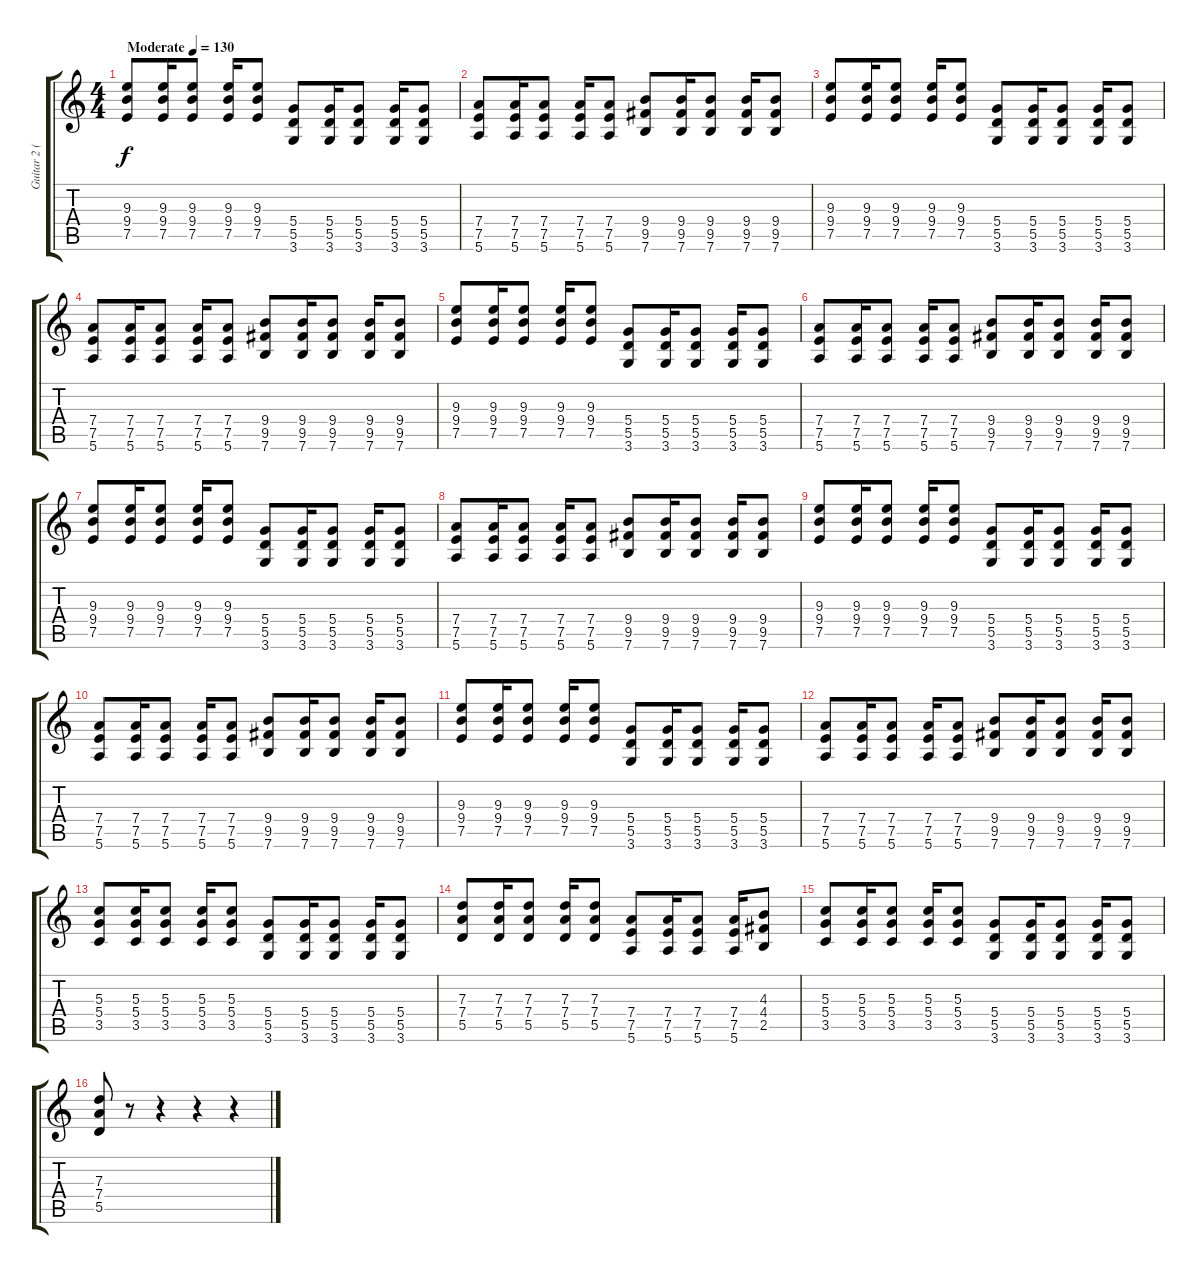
\track ("Guitar 2 (Stefko)" "Guitar 2 (") {instrument overdrivenguitar}
\staff {score tabs}
\tuning (E4 B3 G3 D3 A2 E2) {hide}
\ts (4 4)
\tempo (130 "Moderate")
\clef g2
\ks c
(9.3 9.4 7.5).8{dy f instrument overdrivenguitar} (9.3 9.4 7.5).16 (9.3 9.4 7.5).8 (9.3 9.4 7.5).16 (9.3 9.4 7.5).8 (5.4 5.5 3.6).8 (5.4 5.5 3.6).16 (5.4 5.5 3.6).8 (5.4 5.5 3.6).16 (5.4 5.5 3.6).8 |
(7.4 7.5 5.6).8 (7.4 7.5 5.6).16 (7.4 7.5 5.6).8 (7.4 7.5 5.6).16 (7.4 7.5 5.6).8 (9.4 9.5 7.6).8 (9.4 9.5 7.6).16 (9.4 9.5 7.6).8 (9.4 9.5 7.6).16 (9.4 9.5 7.6).8 |
(9.3 9.4 7.5).8 (9.3 9.4 7.5).16 (9.3 9.4 7.5).8 (9.3 9.4 7.5).16 (9.3 9.4 7.5).8 (5.4 5.5 3.6).8 (5.4 5.5 3.6).16 (5.4 5.5 3.6).8 (5.4 5.5 3.6).16 (5.4 5.5 3.6).8 |
(7.4 7.5 5.6).8 (7.4 7.5 5.6).16 (7.4 7.5 5.6).8 (7.4 7.5 5.6).16 (7.4 7.5 5.6).8 (9.4 9.5 7.6).8 (9.4 9.5 7.6).16 (9.4 9.5 7.6).8 (9.4 9.5 7.6).16 (9.4 9.5 7.6).8 |
(9.3 9.4 7.5).8 (9.3 9.4 7.5).16 (9.3 9.4 7.5).8 (9.3 9.4 7.5).16 (9.3 9.4 7.5).8 (5.4 5.5 3.6).8 (5.4 5.5 3.6).16 (5.4 5.5 3.6).8 (5.4 5.5 3.6).16 (5.4 5.5 3.6).8 |
(7.4 7.5 5.6).8 (7.4 7.5 5.6).16 (7.4 7.5 5.6).8 (7.4 7.5 5.6).16 (7.4 7.5 5.6).8 (9.4 9.5 7.6).8 (9.4 9.5 7.6).16 (9.4 9.5 7.6).8 (9.4 9.5 7.6).16 (9.4 9.5 7.6).8 |
(9.3 9.4 7.5).8 (9.3 9.4 7.5).16 (9.3 9.4 7.5).8 (9.3 9.4 7.5).16 (9.3 9.4 7.5).8 (5.4 5.5 3.6).8 (5.4 5.5 3.6).16 (5.4 5.5 3.6).8 (5.4 5.5 3.6).16 (5.4 5.5 3.6).8 |
(7.4 7.5 5.6).8 (7.4 7.5 5.6).16 (7.4 7.5 5.6).8 (7.4 7.5 5.6).16 (7.4 7.5 5.6).8 (9.4 9.5 7.6).8 (9.4 9.5 7.6).16 (9.4 9.5 7.6).8 (9.4 9.5 7.6).16 (9.4 9.5 7.6).8 |
(9.3 9.4 7.5).8 (9.3 9.4 7.5).16 (9.3 9.4 7.5).8 (9.3 9.4 7.5).16 (9.3 9.4 7.5).8 (5.4 5.5 3.6).8 (5.4 5.5 3.6).16 (5.4 5.5 3.6).8 (5.4 5.5 3.6).16 (5.4 5.5 3.6).8 |
(7.4 7.5 5.6).8 (7.4 7.5 5.6).16 (7.4 7.5 5.6).8 (7.4 7.5 5.6).16 (7.4 7.5 5.6).8 (9.4 9.5 7.6).8 (9.4 9.5 7.6).16 (9.4 9.5 7.6).8 (9.4 9.5 7.6).16 (9.4 9.5 7.6).8 |
(9.3 9.4 7.5).8 (9.3 9.4 7.5).16 (9.3 9.4 7.5).8 (9.3 9.4 7.5).16 (9.3 9.4 7.5).8 (5.4 5.5 3.6).8 (5.4 5.5 3.6).16 (5.4 5.5 3.6).8 (5.4 5.5 3.6).16 (5.4 5.5 3.6).8 |
(7.4 7.5 5.6).8 (7.4 7.5 5.6).16 (7.4 7.5 5.6).8 (7.4 7.5 5.6).16 (7.4 7.5 5.6).8 (9.4 9.5 7.6).8 (9.4 9.5 7.6).16 (9.4 9.5 7.6).8 (9.4 9.5 7.6).16 (9.4 9.5 7.6).8 |
(5.3 5.4 3.5).8 (5.3 5.4 3.5).16 (5.3 5.4 3.5).8 (5.3 5.4 3.5).16 (5.3 5.4 3.5).8 (5.4 5.5 3.6).8 (5.4 5.5 3.6).16 (5.4 5.5 3.6).8 (5.4 5.5 3.6).16 (5.4 5.5 3.6).8 |
(7.3 7.4 5.5).8 (7.3 7.4 5.5).16 (7.3 7.4 5.5).8 (7.3 7.4 5.5).16 (7.3 7.4 5.5).8 (7.4 7.5 5.6).8 (7.4 7.5 5.6).16 (7.4 7.5 5.6).8 (7.4 7.5 5.6).16 (4.3 4.4 2.5).8 |
(5.3 5.4 3.5).8 (5.3 5.4 3.5).16 (5.3 5.4 3.5).8 (5.3 5.4 3.5).16 (5.3 5.4 3.5).8 (5.4 5.5 3.6).8 (5.4 5.5 3.6).16 (5.4 5.5 3.6).8 (5.4 5.5 3.6).16 (5.4 5.5 3.6).8 |
(7.3 7.4 5.5).8 r.8 r.4 r.4 r.4
